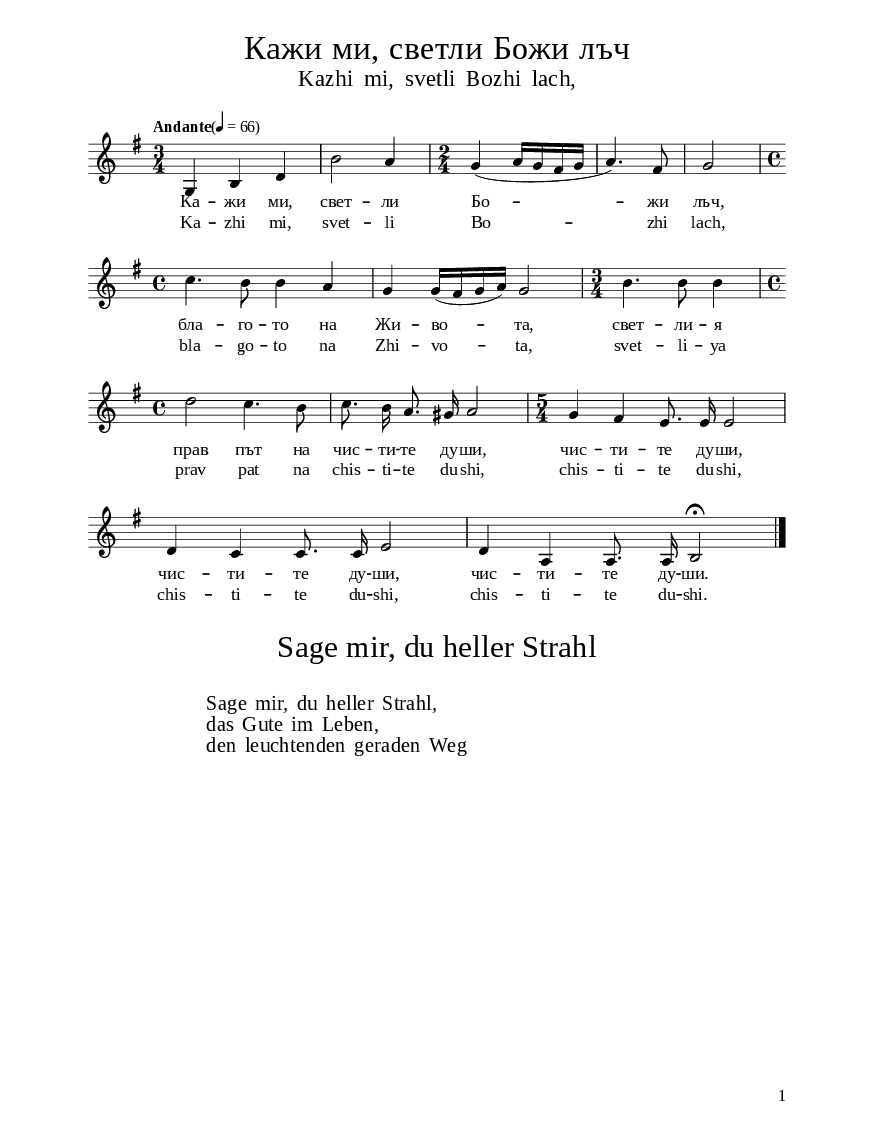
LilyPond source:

\version "2.20.0"

\paper {
  #(set-paper-size "a5")
}

\bookpart {
  \paper {
    print-all-headers = ##t
    print-page-number = ##t
    print-first-page-number = ##t

    % put page numbers on the bottom
    oddHeaderMarkup = \markup ""
    evenHeaderMarkup = \markup ""
    oddFooterMarkup = \markup
    \fill-line {
      ""
      \on-the-fly #print-page-number-check-first \fromproperty #'page:page-number-string
    }
    evenFooterMarkup = \markup
    \fill-line {
      \on-the-fly #print-page-number-check-first \fromproperty #'page:page-number-string
      ""
    }

    left-margin = 1.5\cm
    right-margin = 1.5\cm
    top-margin = 1.6\cm
    bottom-margin = 1.2\cm
    ragged-bottom = ##t % do not spread the staves to fill the whole vertical space

    % change lyrics and titles font (affects notes also)
    fonts =
    #(make-pango-font-tree
      "Times New Roman"
      "DejaVu Sans"
      "DejaVu Sans Mono"
      (/ (* staff-height pt) 3.6))

    % change distance between staves
    system-system-spacing =
    #'((basic-distance . 12)
       (minimum-distance . 6)
       (padding . 1)
       (stretchability . 12))
  }

  \header {
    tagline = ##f
  }

  \score{
    \layout {
      indent = 0.0\cm % remove first line indentation
      %ragged-last = ##t % do not spread last line to fill the whole space
      \context {
        \Score
        \omit BarNumber %remove bar numbers
      } % context

      \context {
        % change staff size
        \Staff
        fontSize = #+0 % affects notes size only
        \override StaffSymbol #'staff-space = #(magstep -3)
        \override StaffSymbol #'thickness = #0.5
        \override BarLine #'hair-thickness = #1
        %\override StaffSymbol #'ledger-line-thickness = #'(0 . 0)
      }

      \context {
        % adjust space between staff and lyrics and between the two lyric lines
        \Lyrics
        \override VerticalAxisGroup.nonstaff-relatedstaff-spacing = #'((basic-distance . 4.5))
        \override VerticalAxisGroup.nonstaff-nonstaff-spacing = #'((minimum-distance . 2))
      }
    } % layout

    \new Voice \absolute {
      \clef treble
      \key g \major
      \time 3/4
      \tempo \markup {
        % make tempo note smaller
        \concat {
          "Andante" \normal-text { "(" }
          \teeny \general-align #Y #DOWN \note #"4" #0.8
          \normal-text { " = 66)" }
        }
      }
      \autoBeamOff
      g4  b4  d'4 | % 2
      b'2  a'4 | % 3
      \time 2/4  | % 3
      g'4 (  a'16 [  g'16  fis'16  g'16
      ] | % 4
      a'4. )  fis'8 | % 5
      g'2 \break | % 6
      \time 4/4  | % 6
      c''4.  b'8  b'4  a'4 | % 7
      g'4  g'16 ( [  fis'16  g'16  a'16
      ) ]  g'2 | % 8
      \time 3/4  | % 8
      b'4.  b'8  b'4 \break | % 9
      \time 4/4  | % 9
      d''2  c''4.  b'8 |
      c''8.  b'16  a'8.  gis'16
      a'2 | % 11
      \time 5/4  | % 11
      g'4  fis'4  e'8.  e'16  e'2
      \break | % 12
      d'4  c'4  c'8.  c'16  e'2 | % 13
      d'4  a4  a8.  a16  b2 ^\fermata
      \bar "|."
    }

    \addlyrics {
      Ка -- жи ми, свет -- ли Бо --
      жи лъч, бла -- го -- то
      на Жи -- во --   та, свет --
      ли -- я прав път на чис -- ти --
      те ду -- ши, чис -- ти -- те ду --
      ши, чис -- ти -- те ду -- ши, чис --
      ти -- те ду -- ши.}
      \addlyrics {
        Ka -- zhi mi, svet -- li Bo --
        zhi lach, bla -- go -- to
        na Zhi -- vo --   ta, svet --
        li -- ya prav pat na chis -- ti --
        te du -- shi, chis -- ti -- te du --
        shi, chis -- ti -- te du -- shi, chis --
        ti -- te du -- shi.}

        \header {
          title = \markup \column \normal-text \fontsize #2.5 {
            \center-align
            \line { Кажи ми, светли Божи лъч }
            \vspace #-0.6
            \center-align
            \line \fontsize #-3 { Kazhi mi, svetli Bozhi lach,  }
            \vspace #-0.8
            \center-align
            \line \fontsize #-3 { " " }
          }
        }

        \midi{}

      } % score



      % include foreign translation(s) of the song
      \version "2.20.0"

\markup \fill-line { \fontsize #6 "Sage mir, du heller Strahl" }
\markup \null
\markup \null
\markup \fontsize #+2.5 {
  \hspace #10
  \override #'(baseline-skip . 2)

  \column {
    \line { " " }


    \line { " " Sage mir, du heller Strahl, }

    \line { " " das Gute im Leben, }

    \line { " " den leuchtenden geraden Weg} 


  }
}


    } % bookpart
